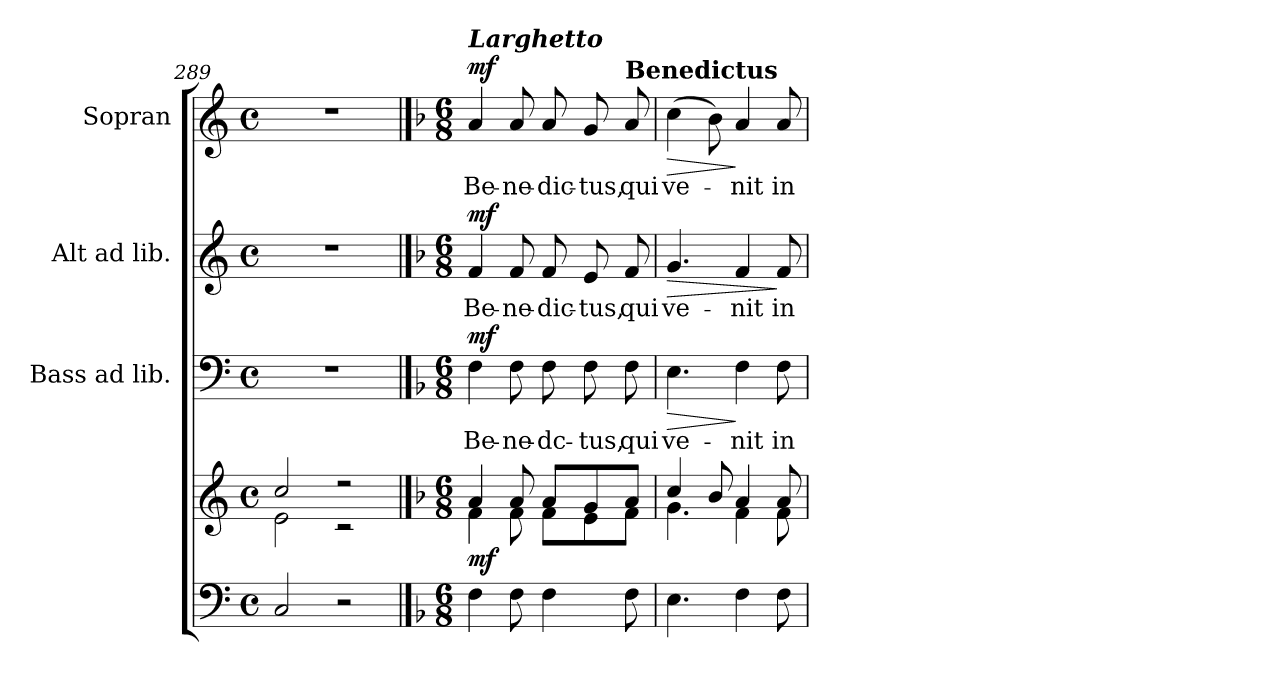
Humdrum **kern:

**kern	**kern	**dynam	**kern	**text	**dynam	**kern	**text	**dynam	**kern	**text	**dynam
*part4	*part4	*part4	*part3	*part3	*part3	*part2	*part2	*part2	*part1	*part1	*part1
*staff5	*staff4	*staff4/5	*staff3	*staff3	*staff3	*staff2	*staff2	*staff2	*staff1	*staff1	*staff1
*	*	*	*I"Bass ad lib.	*	*	*I"Alt ad lib.	*	*	*I"Sopran	*	*
*	*	*	*I'B.	*	*	*I'A.	*	*	*I'S.	*	*
*clefF4	*clefG2	*	*clefF4	*	*	*clefG2	*	*	*clefG2	*	*
*k[]	*k[]	*	*k[]	*	*	*k[]	*	*	*k[]	*	*
*C:	*C:	*	*C:	*	*	*C:	*	*	*C:	*	*
*M4/4	*M4/4	*	*M4/4	*	*	*M4/4	*	*	*M4/4	*	*
*met(c)	*met(c)	*	*met(c)	*	*	*met(c)	*	*	*met(c)	*	*
=289	=289	=289	=289	=289	=289	=289	=289	=289	=289	=289	=289
*	*^	*	*	*	*	*	*	*	*	*	*
2C/	2cc/	2e\	.	1r	.	.	1r	.	.	1r	.	.
2r	2r	2r	.	.	.	.	.	.	.	.	.	.
!!LO:LB:g=z
==290	==290	==290	==290	==290	==290	==290	==290	==290	==290	==290	==290	==290
*k[b-]	*k[b-]	*	*	*k[b-]	*	*	*k[b-]	*	*	*k[b-]	*	*
*F:	*F:	*	*	*F:	*	*	*F:	*	*	*F:	*	*
*M6/8	*M6/8	*	*	*M6/8	*	*	*M6/8	*	*	*M6/8	*	*
!	!	!	!	!	!	!	!	!	!	!LO:TX:a:Bi:t=Larghetto	!	!
!	!	!	!LO:DY:b	!	!LO:LY:b	!LO:DY:a	!	!LO:LY:b	!LO:DY:a	!	!LO:LY:b	!LO:DY:a
4F\	4a/	4f\	mf	4F\	Be-	mf	4f/	Be-	mf	4a/	Be-	mf
!	!	!	!	!	!LO:LY:b	!	!	!LO:LY:b	!	!	!LO:LY:b	!
8F\	8a/	8f\	.	8F\	-ne-	.	8f/	-ne-	.	8a/	-ne-	.
!	!	!	!	!	!LO:LY:b	!	!	!LO:LY:b	!	!	!LO:LY:b	!
4F\	8a/L	8f\L	.	8F\	-dc-	.	8f/	-dic-	.	8a/	-dic-	.
!	!	!	!	!	!LO:LY:b	!	!	!LO:LY:b	!	!	!LO:LY:b	!
.	8g/	8e\	.	8F\	-tus,	.	8e/	-tus,	.	8g/	-tus,	.
!	!	!	!	!	!	!	!	!	!	!LO:TX:a:B:t=Benedictus	!	!
!	!	!	!	!	!LO:LY:b	!	!	!LO:LY:b	!	!	!LO:LY:b	!
8F\	8a/J	8f\J	.	8F\	qui	.	8f/	qui	.	8a/	qui	.
=291	=291	=291	=291	=291	=291	=291	=291	=291	=291	=291	=291	=291
!	!	!	!	!	!LO:LY:b	!LO:HP:b	!	!LO:LY:b	!LO:HP:b	!	!LO:LY:b	!LO:HP:b
4.E\	4cc/	4.g\	.	4.E\	ve-	>	4.g/	ve-	>	(>4cc\	ve-	>
.	8b-/	.	.	.	.	.	.	.	.	8b-\)	.	.
!	!	!	!	!	!LO:LY:b	!	!	!LO:LY:b	!	!	!LO:LY:b	!
4F\	4a/	4f\	.	4F\	-nit	]	4f/	-nit	.	4a/	-nit	]
!	!	!	!	!	!LO:LY:b	!	!	!LO:LY:b	!	!	!LO:LY:b	!
8F\	8a/	8f\	.	8F\	in	.	8f/	in	]	8a/	in	.
*	*v	*v	*	*	*	*	*	*	*	*	*	*
=	=	=	=	=	=	=	=	=	=	=	=
*-	*-	*-	*-	*-	*-	*-	*-	*-	*-	*-	*-
